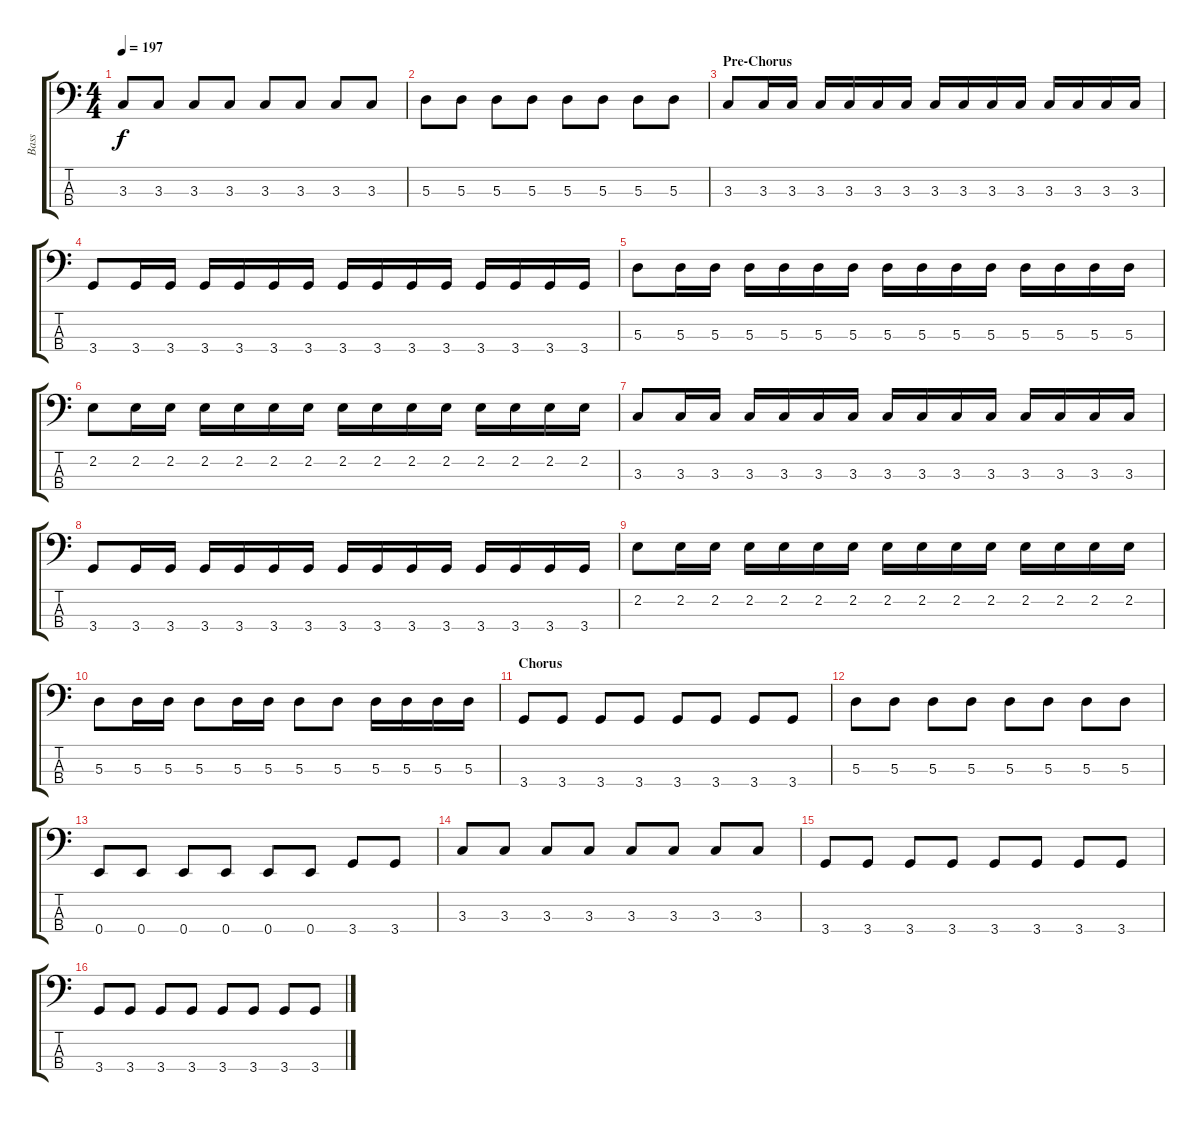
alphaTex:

\track ("Bass" "Bass") {instrument electricbassfinger}
\staff {score tabs}
\tuning (G2 D2 A1 E1) {hide}
\ts (4 4)
\tempo 197
\clef f4
\ks c
3.3.8{dy f} 3.3.8 3.3.8 3.3.8 3.3.8 3.3.8 3.3.8 3.3.8 |
5.3.8 5.3.8 5.3.8 5.3.8 5.3.8 5.3.8 5.3.8 5.3.8 |
\section ("" "Pre-Chorus")
3.3.8 3.3.16 3.3.16 3.3.16 3.3.16 3.3.16 3.3.16 3.3.16 3.3.16 3.3.16 3.3.16 3.3.16 3.3.16 3.3.16 3.3.16 |
3.4.8 3.4.16 3.4.16 3.4.16 3.4.16 3.4.16 3.4.16 3.4.16 3.4.16 3.4.16 3.4.16 3.4.16 3.4.16 3.4.16 3.4.16 |
5.3.8 5.3.16 5.3.16 5.3.16 5.3.16 5.3.16 5.3.16 5.3.16 5.3.16 5.3.16 5.3.16 5.3.16 5.3.16 5.3.16 5.3.16 |
2.2.8 2.2.16 2.2.16 2.2.16 2.2.16 2.2.16 2.2.16 2.2.16 2.2.16 2.2.16 2.2.16 2.2.16 2.2.16 2.2.16 2.2.16 |
3.3.8 3.3.16 3.3.16 3.3.16 3.3.16 3.3.16 3.3.16 3.3.16 3.3.16 3.3.16 3.3.16 3.3.16 3.3.16 3.3.16 3.3.16 |
3.4.8 3.4.16 3.4.16 3.4.16 3.4.16 3.4.16 3.4.16 3.4.16 3.4.16 3.4.16 3.4.16 3.4.16 3.4.16 3.4.16 3.4.16 |
2.2.8 2.2.16 2.2.16 2.2.16 2.2.16 2.2.16 2.2.16 2.2.16 2.2.16 2.2.16 2.2.16 2.2.16 2.2.16 2.2.16 2.2.16 |
5.3.8 5.3.16 5.3.16 5.3.8 5.3.16 5.3.16 5.3.8 5.3.8 5.3.16 5.3.16 5.3.16 5.3.16 |
\section ("" "Chorus")
3.4.8 3.4.8 3.4.8 3.4.8 3.4.8 3.4.8 3.4.8 3.4.8 |
5.3.8 5.3.8 5.3.8 5.3.8 5.3.8 5.3.8 5.3.8 5.3.8 |
0.4.8 0.4.8 0.4.8 0.4.8 0.4.8 0.4.8 3.4.8 3.4.8 |
3.3.8 3.3.8 3.3.8 3.3.8 3.3.8 3.3.8 3.3.8 3.3.8 |
3.4.8 3.4.8 3.4.8 3.4.8 3.4.8 3.4.8 3.4.8 3.4.8 |
3.4.8 3.4.8 3.4.8 3.4.8 3.4.8 3.4.8 3.4.8 3.4.8
